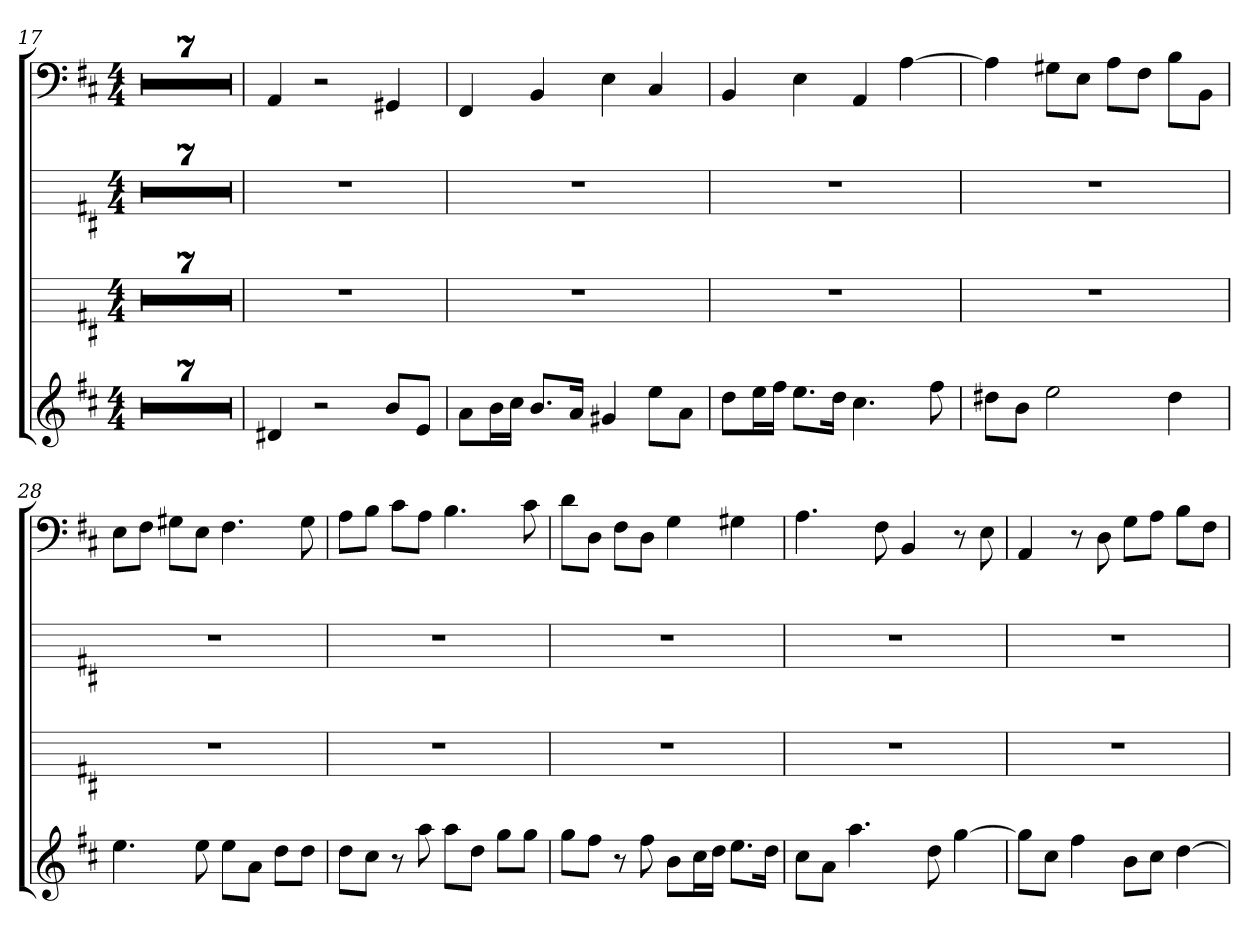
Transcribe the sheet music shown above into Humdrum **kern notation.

**kern	**kern	**kern	**kern
*part4	*part3	*part2	*part1
*staff4	*staff3	*staff2	*staff1
*k[f#c#]	*k[f#c#]	*k[f#c#]	*k[f#c#]
*D:	*D:	*D:	*D:
*M4/4	*M4/4	*M4/4	*M4/4
=17	=17	=17	=17
1r	1r	1r	1r
=18	=18	=18	=18
1r	1r	1r	1r
=19	=19	=19	=19
1r	1r	1r	1r
=20	=20	=20	=20
1r	1r	1r	1r
=21	=21	=21	=21
1r	1r	1r	1r
=22	=22	=22	=22
1r	1r	1r	1r
=23	=23	=23	=23
1r	1r	1r	1r
=24	=24	=24	=24
4d#X	1r	1r	4AA
2r	.	.	2r
8bL	.	.	4GG#X
8eJ	.	.	.
=25	=25	=25	=25
8aL	1r	1r	4FF#
16bL	.	.	.
16cc#JJ	.	.	.
8.bL	.	.	4BB
16aJk	.	.	.
4g#X	.	.	4E
8eeL	.	.	4C#
8aJ	.	.	.
=26	=26	=26	=26
8ddL	1r	1r	4BB
16eeL	.	.	.
16ff#JJ	.	.	.
8.eeL	.	.	4E
16ddJk	.	.	.
4.cc#	.	.	4AA
.	.	.	[4A
8ff#	.	.	.
=27	=27	=27	=27
8dd#XL	1r	1r	4A]
8bJ	.	.	.
2ee	.	.	8G#XL
.	.	.	8EJ
.	.	.	8AL
.	.	.	8F#J
4dd#	.	.	8BL
.	.	.	8BBJ
=28	=28	=28	=28
4.ee	1r	1r	8EL
.	.	.	8F#J
.	.	.	8G#XL
8ee	.	.	8EJ
8eeL	.	.	4.F#
8aJ	.	.	.
8ddL	.	.	.
8ddJ	.	.	8G#
=29	=29	=29	=29
8ddL	1r	1r	8AL
8cc#J	.	.	8BJ
8r	.	.	8c#L
8aa	.	.	8AJ
8aaL	.	.	4.B
8ddJ	.	.	.
8ggL	.	.	.
8ggJ	.	.	8c#
=30	=30	=30	=30
8ggL	1r	1r	8dL
8ff#J	.	.	8DJ
8r	.	.	8F#L
8ff#	.	.	8DJ
8bL	.	.	4G
16cc#L	.	.	.
16ddJJ	.	.	.
8.eeL	.	.	4G#X
16ddJk	.	.	.
=31	=31	=31	=31
8cc#L	1r	1r	4.A
8aJ	.	.	.
4.aa	.	.	.
.	.	.	8F#
.	.	.	4BB
8dd	.	.	.
[4gg	.	.	8r
.	.	.	8E
=32	=32	=32	=32
8ggL]	1r	1r	4AA
8cc#J	.	.	.
4ff#	.	.	8r
.	.	.	8D
8bL	.	.	8GL
8cc#J	.	.	8AJ
[4dd	.	.	8BL
.	.	.	8F#J
=	=	=	=
*-	*-	*-	*-
